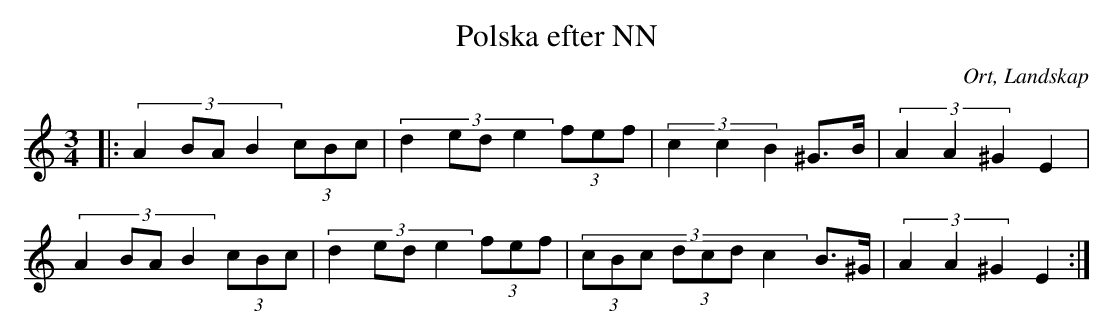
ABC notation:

X:1
T:Polska efter NN
O:Ort, Landskap
M:3/4
L:1/8
K:C
|: (3:2:4 A2 BA B2 (3cBc| (3:2:4 d2 ed e2 (3fef|(3:2:3 c2 c2 B2 ^G>B|(3:2:3 A2 A2 ^G2 E2|
(3:2:4 A2 BA B2 (3cBc| (3:2:4 d2 ed e2 (3fef|(3:3:7 (3cBc (3dcd c2 B>^G|(3:2:3 A2 A2 ^G2 E2:|
